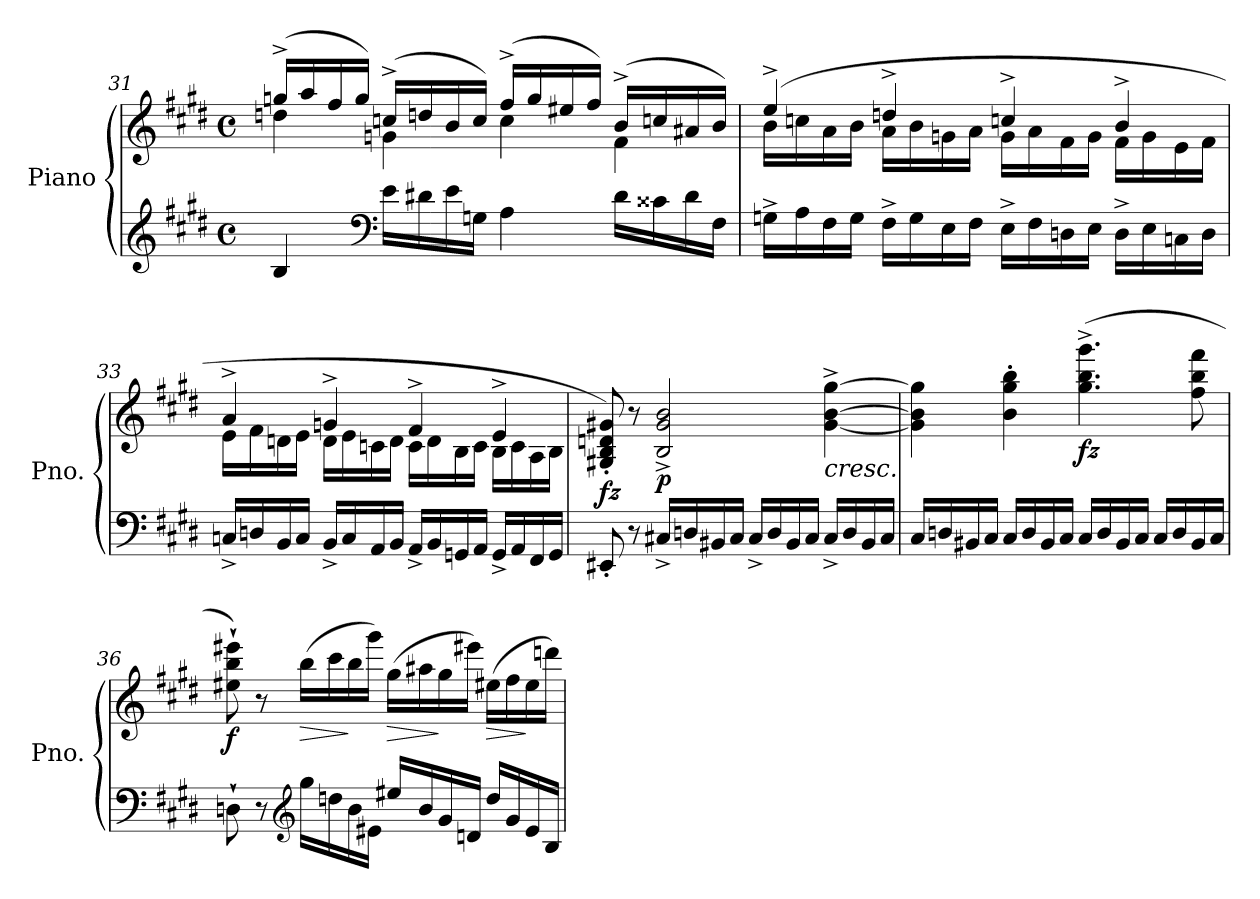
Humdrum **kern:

**kern	**kern	**dynam
*part1	*part1	*part1
*staff2	*staff1	*staff1/2
*I"Piano	*	*
*I'Pno.	*	*
*clefG2	*clefG2	*
*k[f#c#g#d#]	*k[f#c#g#d#]	*
*M4/4	*M4/4	*
*met(c)	*met(c)	*
=31	=31	=31
*	*^	*
4B</	(>16ggn^/LL	4ddn\	.
.	16aa/	.	.
.	16ff#/	.	.
.	16gg/JJ)	.	.
*clefF4	*	*	*
16e\LL	(>16ccn^/LL	4gn\	.
16d#X\	16ddn/	.	.
16e\	16b/	.	.
16Gn<\JJ	16cc/JJ)	.	.
4A<\	(>16ff#^/LL	4cc\	.
.	16gg/	.	.
.	16ee#X/	.	.
.	16ff#/JJ)	.	.
16d#\LL	(>16b^/LL	4f#\	.
16c##X\	16ccn/	.	.
16d#\	16a#X/	.	.
16F#<\JJ	16b/JJ)	.	.
!!LO:LB:g=z	!!
=32	=32	=32	=32
16Gn<^\LL	(>4ee^/	16b<\LL	.
16A<\	.	16ccn\	.
16F#<\	.	16a<\	.
16G<\JJ	.	16b<\JJ	.
16F#<^\LL	4ddn^/	16a<\LL	.
16G<\	.	16b\	.
16E<\	.	16gn<\	.
16F#<\JJ	.	16a<\JJ	.
16E<^\LL	4ccn^/	16g<\LL	.
16F#<\	.	16a\	.
16Dn<\	.	16f#<\	.
16E<\JJ	.	16g<\JJ	.
16D<^\LL	4b^/	16f#<\LL	.
16E\	.	16g\	.
16Cn<\	.	16e\	.
16D<\JJ	.	16f#<\JJ	.
=33	=33	=33	=33
16Cn<^/LL	4a^/	16e<\LL	.
16Dn/	.	16f#\	.
16BB</	.	16dn<\	.
16C</JJ	.	16e<\JJ	.
16BB<^/LL	4gn^/	16d<\LL	.
16C/	.	16e\	.
16AA</	.	16cn<\	.
16BB</JJ	.	16d<\JJ	.
16AA<^/LL	4f#^/	16c<\LL	.
16BB/	.	16d\	.
16GGn</	.	16B<\	.
16AA</JJ	.	16c<\JJ	.
16GG<^/LL	4e^/	16B<\LL	.
16AA/	.	16c\	.
16FF#</	.	16A\	.
16GG</JJ	.	16B<\JJ	.
!!LO:LB:g=z
=34	=34	=34	=34
!	!	!	!LO:DY:b
*	*v	*v	*
8EE#X<'/	8G#X/' 8B/' 8dn/' 8g#X/')	fz
8r	8r	.
!	!	!LO:DY:b
16C#X<^/LL	2B/^ 2g#/^ 2b/^	p
16Dn</	.	.
16BB#X</	.	.
16C#</JJ	.	.
16C#<^/LL	.	.
16D</	.	.
16BB#</	.	.
16C#</JJ	.	.
!	!LO:TX:b:i:t=cresc.	!
16C#<^/LL	[4g#\^ [4b\^ [4gg#\^	.
16D</	.	.
16BB#</	.	.
16C#</JJ	.	.
=35	=35	=35
16C#</LL	4g#\] 4b\] 4gg#\]	.
16Dn</	.	.
16BB#X</	.	.
16C#</JJ	.	.
16C#</LL	4b\' 4gg#\' 4bb\'	.
16D</	.	.
16BB#</	.	.
16C#</JJ	.	.
!	!	!LO:DY:b
16C#</LL	(>4.gg#\^ 4.bb\^ 4.ggg#\^	fz
16D</	.	.
16BB#</	.	.
16C#</JJ	.	.
16C#</LL	.	.
16D</	.	.
16BB#</	8ff#\ 8bb\ 8fff#\	.
16C#/JJ	.	.
!!LO:PB:g=z
=36	=36	=36
!	!	!LO:DY:b
8Dn`\	8ee#X\` 8bb\` 8eee#X\`)	f
8r	8r	.
*clefG2	*	*
!	!	!LO:HP:b
16gg#<\LL	(>16bb\LL	>
16ddn<\	16ccc#\	.
16b<\	16bb\	]
16e#X<\JJ	16ggg#\JJ)	.
!	!	!LO:HP:b
16ee#X</LL	(>16gg#\LL	>
16b/	16aa#X\	.
16g#/	16gg#\	]
16dn/JJ	16eee#X\JJ)	.
!	!	!LO:HP:b
16dd</LL	(>16ee#X\LL	>
16g#/	16ff#\	.
16e#/	16ee#\	]
16B/JJ	16dddn\JJ)	.
=	=	=
*-	*-	*-
